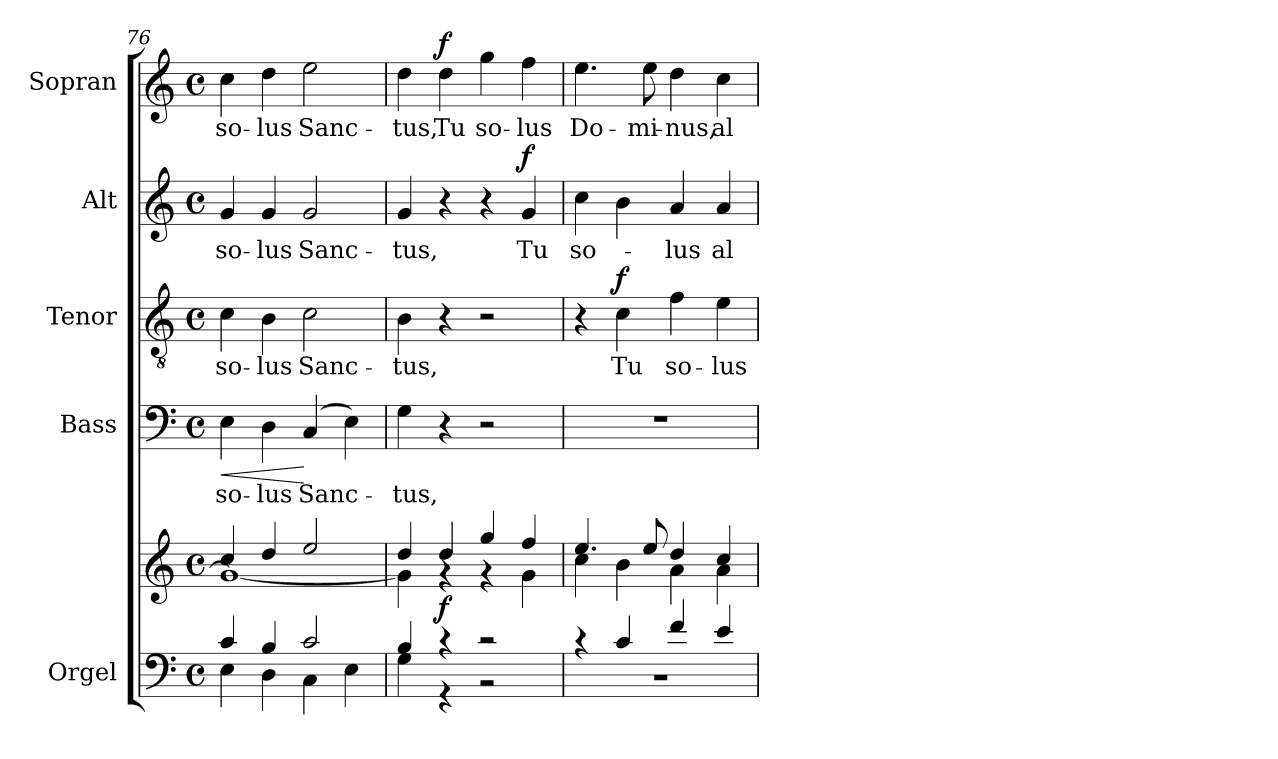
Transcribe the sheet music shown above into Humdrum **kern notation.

**kern	**kern	**dynam	**kern	**text	**dynam	**kern	**text	**dynam	**kern	**text	**dynam	**kern	**text	**dynam
*part5	*part5	*part5	*part4	*part4	*part4	*part3	*part3	*part3	*part2	*part2	*part2	*part1	*part1	*part1
*staff6	*staff5	*staff5/6	*staff4	*staff4	*staff4	*staff3	*staff3	*staff3	*staff2	*staff2	*staff2	*staff1	*staff1	*staff1
*I"Orgel	*	*	*I"Bass	*	*	*I"Tenor	*	*	*I"Alt	*	*	*I"Sopran	*	*
*I'Org.	*	*	*I'B.	*	*	*I'T.	*	*	*I'A.	*	*	*I'S.	*	*
*clefF4	*clefG2	*	*clefF4	*	*	*clefGv2	*	*	*clefG2	*	*	*clefG2	*	*
*k[]	*k[]	*	*k[]	*	*	*k[]	*	*	*k[]	*	*	*k[]	*	*
*C:	*C:	*	*C:	*	*	*C:	*	*	*C:	*	*	*C:	*	*
*M4/4	*M4/4	*	*M4/4	*	*	*M4/4	*	*	*M4/4	*	*	*M4/4	*	*
*met(c)	*met(c)	*	*met(c)	*	*	*met(c)	*	*	*met(c)	*	*	*met(c)	*	*
=76	=76	=76	=76	=76	=76	=76	=76	=76	=76	=76	=76	=76	=76	=76
*^	*^	*	*	*	*	*	*	*	*	*	*	*	*	*
!	!	!	!	!	!	!LO:LY:b	!LO:HP:b	!	!LO:LY:b	!	!	!LO:LY:b	!	!	!LO:LY:b	!
4c/	4E\	4cc/	1g_	.	4E\	so-	<	4c\	so-	.	4g/	so-	.	4cc\	so-	.
!	!	!	!	!	!	!LO:LY:b	!	!	!LO:LY:b	!	!	!LO:LY:b	!	!	!LO:LY:b	!
4B/	4D\	4dd/	.	.	4D\	-lus	.	4B\	-lus	.	4g/	-lus	.	4dd\	-lus	.
!	!	!	!	!	!	!LO:LY:b	!	!	!LO:LY:b	!	!	!LO:LY:b	!	!	!LO:LY:b	!
2c/	4C\	2ee/	.	.	(4C/	Sanc-	[	2c\	Sanc-	.	2g/	Sanc-	.	2ee\	Sanc-	.
.	4E\	.	.	.	4E\)	.	.	.	.	.	.	.	.	.	.	.
=77	=77	=77	=77	=77	=77	=77	=77	=77	=77	=77	=77	=77	=77	=77	=77	=77
!	!	!	!	!	!	!LO:LY:b	!	!	!LO:LY:b	!	!	!LO:LY:b	!	!	!LO:LY:b	!
4B/	4G\	4dd/	4g\]	.	4G\	-tus,	.	4B\	-tus,	.	4g/	-tus,	.	4dd\	-tus,	.
!	!	!	!	!LO:DY:b	!	!	!	!	!	!	!	!	!	!	!LO:LY:b	!LO:DY:a
4r	4r	4dd/	4rf	f	4r	.	.	4r	.	.	4r	.	.	4dd\	Tu	f
!	!	!	!	!	!	!	!	!	!	!	!	!	!	!	!LO:LY:b	!
2r	2r	4gg/	4rf	.	2r	.	.	2r	.	.	4r	.	.	4gg\	so-	.
!	!	!	!	!	!	!	!	!	!	!	!	!LO:LY:b	!LO:DY:a	!	!LO:LY:b	!
.	.	4ff/	4g\	.	.	.	.	.	.	.	4g/	Tu	f	4ff\	-lus	.
!!LO:LB:g=z
=78	=78	=78	=78	=78	=78	=78	=78	=78	=78	=78	=78	=78	=78	=78	=78	=78
!	!	!	!	!	!	!	!	!	!	!	!	!LO:LY:b	!	!	!LO:LY:b	!
4rB	1r	4.ee/	4cc\	.	1r	.	.	4r	.	.	4cc\	so-	.	4.ee\	Do-	.
!	!	!	!	!	!	!	!	!	!LO:LY:b	!LO:DY:a	!	!	!	!	!	!
4c/	.	.	4b\	.	.	.	.	4c\	Tu	f	4b\	.	.	.	.	.
!	!	!	!	!	!	!	!	!	!	!	!	!	!	!	!LO:LY:b	!
.	.	8ee/	.	.	.	.	.	.	.	.	.	.	.	8ee\	-mi-	.
!	!	!	!	!	!	!	!	!	!LO:LY:b	!	!	!LO:LY:b	!	!	!LO:LY:b	!
4f/	.	4dd/	4a\	.	.	.	.	4f\	so-	.	4a/	-lus	.	4dd\	-nus,	.
!	!	!	!	!	!	!	!	!	!LO:LY:b	!	!	!LO:LY:b	!	!	!LO:LY:b	!
4e/	.	4cc/	4a\	.	.	.	.	4e\	-lus	.	4a/	al-	.	4cc\	al-	.
*v	*v	*	*	*	*	*	*	*	*	*	*	*	*	*	*	*
*	*v	*v	*	*	*	*	*	*	*	*	*	*	*	*	*
=	=	=	=	=	=	=	=	=	=	=	=	=	=	=
*-	*-	*-	*-	*-	*-	*-	*-	*-	*-	*-	*-	*-	*-	*-
